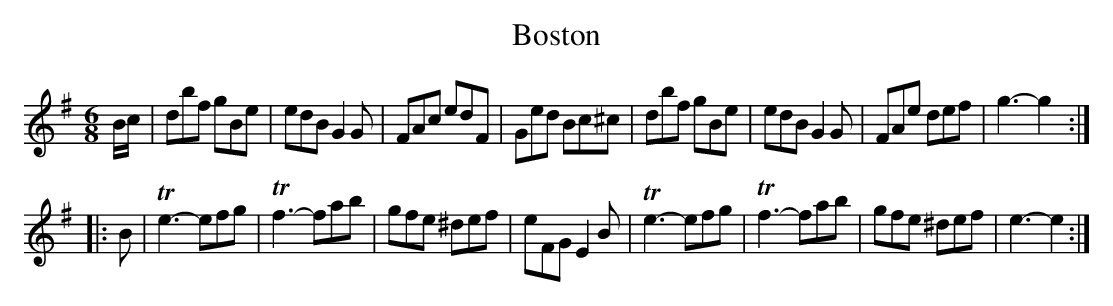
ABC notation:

X:1
T:Boston
M:6/8
L:1/8
Q:1/8=270
K:G
B/c/|dbf gBe|edB G2G|FAc edF|Ged Bc^c|dbf gBe|edB G2G|FAe def|g3-g2::
B|Te3-efg|Tf3-fab|gfe ^def|eFG E2B|Te3-efg|Tf3-fab|gfe ^def|e3-e2:|
